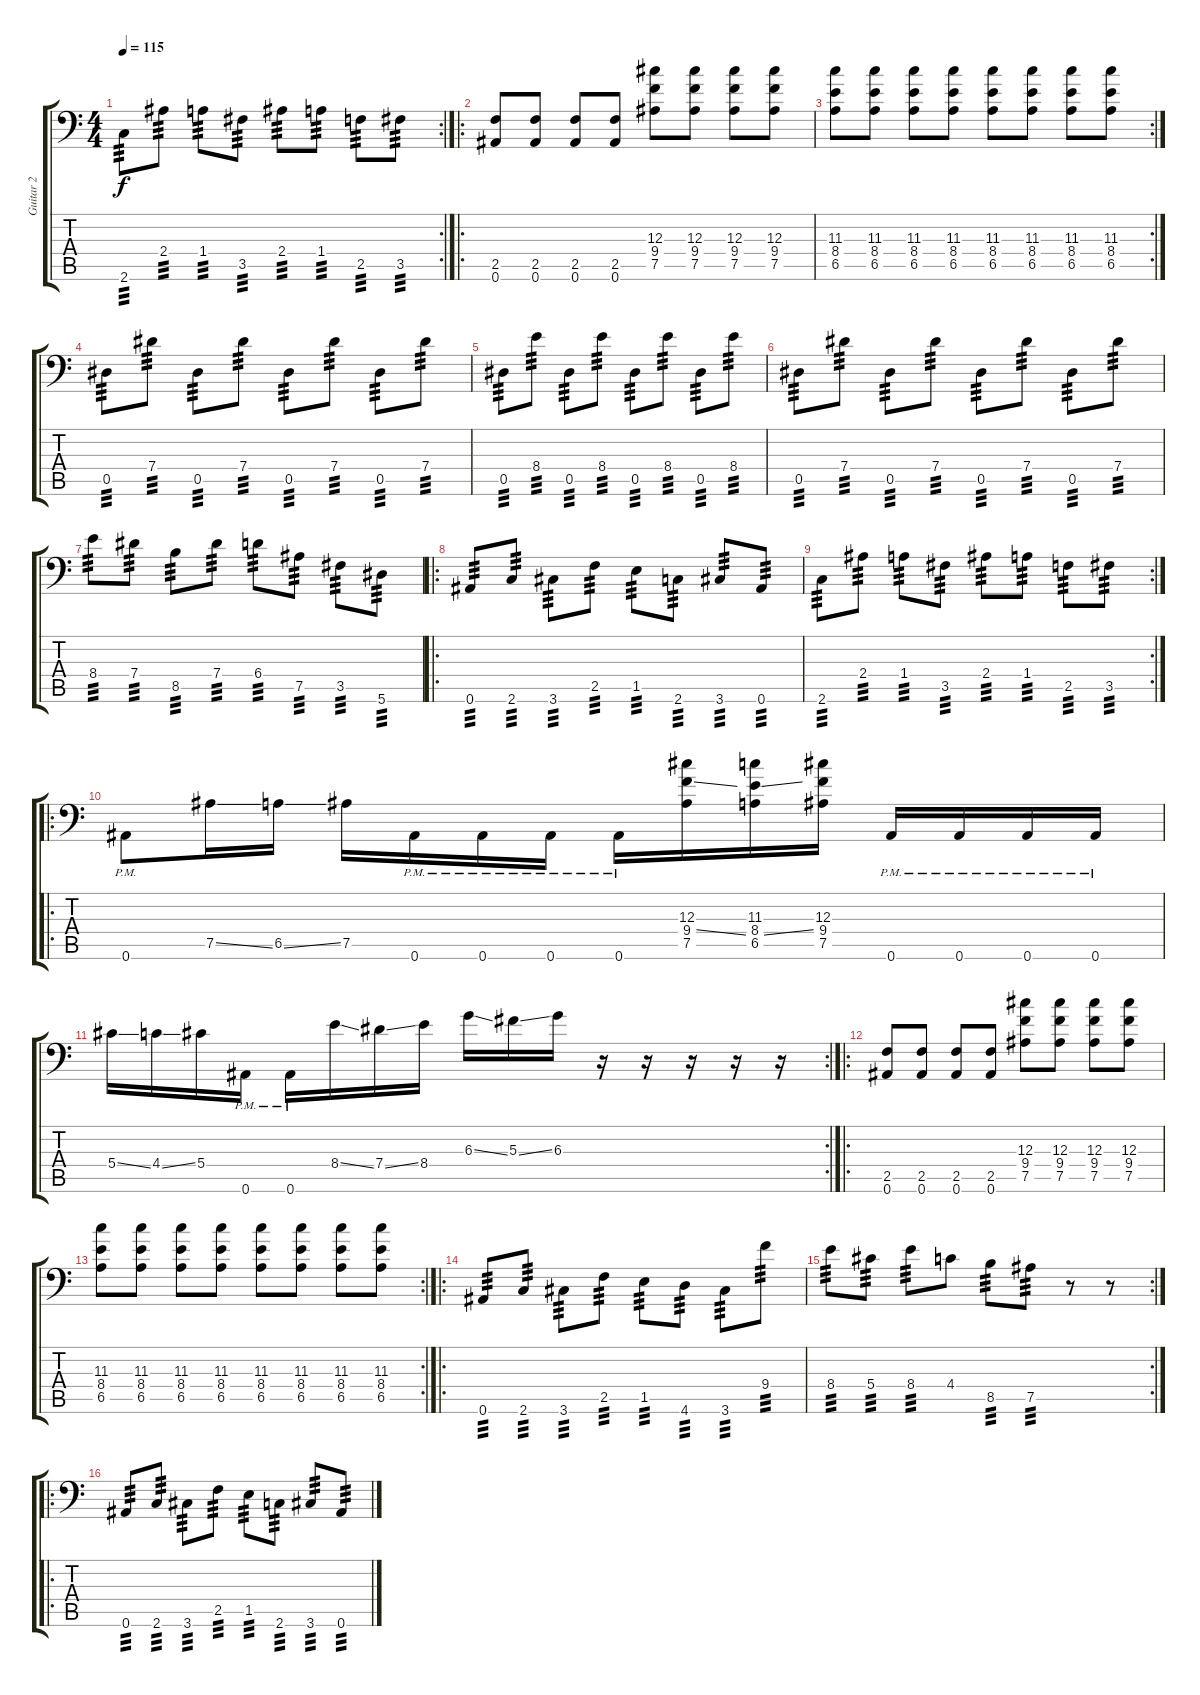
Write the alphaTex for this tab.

\track ("Guitar 2" "Guitar 2") {instrument distortionguitar}
\staff {score tabs}
\tuning (Bb2 F3 Db3 Ab2 Eb2 Bb1) {hide}
\rc 2
\ts (4 4)
\tempo 115
\clef f4
\ks c
2.6.8{tp 3 dy f} 2.4.8{tp 3} 1.4.8{tp 3} 3.5.8{tp 3} 2.4.8{tp 3} 1.4.8{tp 3} 2.5.8{tp 3} 3.5.8{tp 3} |
\ro
(2.5 0.6).8 (2.5 0.6).8 (2.5 0.6).8 (2.5 0.6).8 (12.3 9.4 7.5).8 (12.3 9.4 7.5).8 (12.3 9.4 7.5).8 (12.3 9.4 7.5).8 |
\rc 2
(11.3 8.4 6.5).8 (11.3 8.4 6.5).8 (11.3 8.4 6.5).8 (11.3 8.4 6.5).8 (11.3 8.4 6.5).8 (11.3 8.4 6.5).8 (11.3 8.4 6.5).8 (11.3 8.4 6.5).8 |
0.5.8{tp 3} 7.4.8{tp 3} 0.5.8{tp 3} 7.4.8{tp 3} 0.5.8{tp 3} 7.4.8{tp 3} 0.5.8{tp 3} 7.4.8{tp 3} |
0.5.8{tp 3} 8.4.8{tp 3} 0.5.8{tp 3} 8.4.8{tp 3} 0.5.8{tp 3} 8.4.8{tp 3} 0.5.8{tp 3} 8.4.8{tp 3} |
0.5.8{tp 3} 7.4.8{tp 3} 0.5.8{tp 3} 7.4.8{tp 3} 0.5.8{tp 3} 7.4.8{tp 3} 0.5.8{tp 3} 7.4.8{tp 3} |
8.4.8{tp 3} 7.4.8{tp 3} 8.5.8{tp 3} 7.4.8{tp 3} 6.4.8{tp 3} 7.5.8{tp 3} 3.5.8{tp 3} 5.6.8{tp 3} |
\ro
0.6.8{tp 3} 2.6.8{tp 3} 3.6.8{tp 3} 2.5.8{tp 3} 1.5.8{tp 3} 2.6.8{tp 3} 3.6.8{tp 3} 0.6.8{tp 3} |
\rc 2
2.6.8{tp 3} 2.4.8{tp 3} 1.4.8{tp 3} 3.5.8{tp 3} 2.4.8{tp 3} 1.4.8{tp 3} 2.5.8{tp 3} 3.5.8{tp 3} |
\ro
0.6{pm}.8 7.5{ss}.16 6.5{ss}.16 7.5.16 0.6{pm}.16 0.6{pm}.16 0.6{pm}.16 0.6{pm}.16 (12.3 9.4{ss} 7.5).16 (11.3 8.4{ss} 6.5).16 (12.3 9.4 7.5).16 0.6{pm}.16 0.6{pm}.16 0.6{pm}.16 0.6{pm}.16 |
\rc 2
5.4{ss}.16 4.4{ss}.16 5.4.16 0.6{pm}.16 0.6{pm}.16 8.4{ss}.16 7.4{ss}.16 8.4.16 6.3{ss}.16 5.3{ss}.16 6.3.16 r.16 r.16 r.16 r.16 r.16 |
\ro
(2.5 0.6).8 (2.5 0.6).8 (2.5 0.6).8 (2.5 0.6).8 (12.3 9.4 7.5).8 (12.3 9.4 7.5).8 (12.3 9.4 7.5).8 (12.3 9.4 7.5).8 |
\rc 2
(11.3 8.4 6.5).8 (11.3 8.4 6.5).8 (11.3 8.4 6.5).8 (11.3 8.4 6.5).8 (11.3 8.4 6.5).8 (11.3 8.4 6.5).8 (11.3 8.4 6.5).8 (11.3 8.4 6.5).8 |
\ro
0.6.8{tp 3} 2.6.8{tp 3} 3.6.8{tp 3} 2.5.8{tp 3} 1.5.8{tp 3} 4.6.8{tp 3} 3.6.8{tp 3} 9.4.8{tp 3} |
\rc 2
8.4.8{tp 3} 5.4.8{tp 3} 8.4.8{tp 3} 4.4.8 8.5.8{tp 3} 7.5.8{tp 3} r.8 r.8 |
\ro
0.6.8{tp 3} 2.6.8{tp 3} 3.6.8{tp 3} 2.5.8{tp 3} 1.5.8{tp 3} 2.6.8{tp 3} 3.6.8{tp 3} 0.6.8{tp 3}
